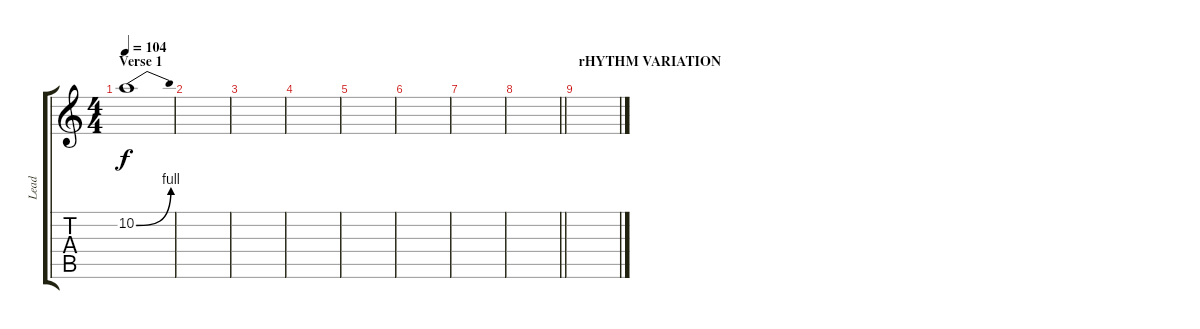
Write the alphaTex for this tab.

\track ("Lead" "Lead") {instrument overdrivenguitar}
\staff {score tabs}
\tuning (E4 B3 G3 D3 A2 E2) {hide}
\ts (4 4)
\section ("" "Verse 1")
\tempo 104
\clef g2
\ks c
10.2{be (bend 0 0 60 4)}.1{dy f} |
|
|
|
|
|
|
\barLineRight lightlight
|
\section ("" "rHYTHM VARIATION")
